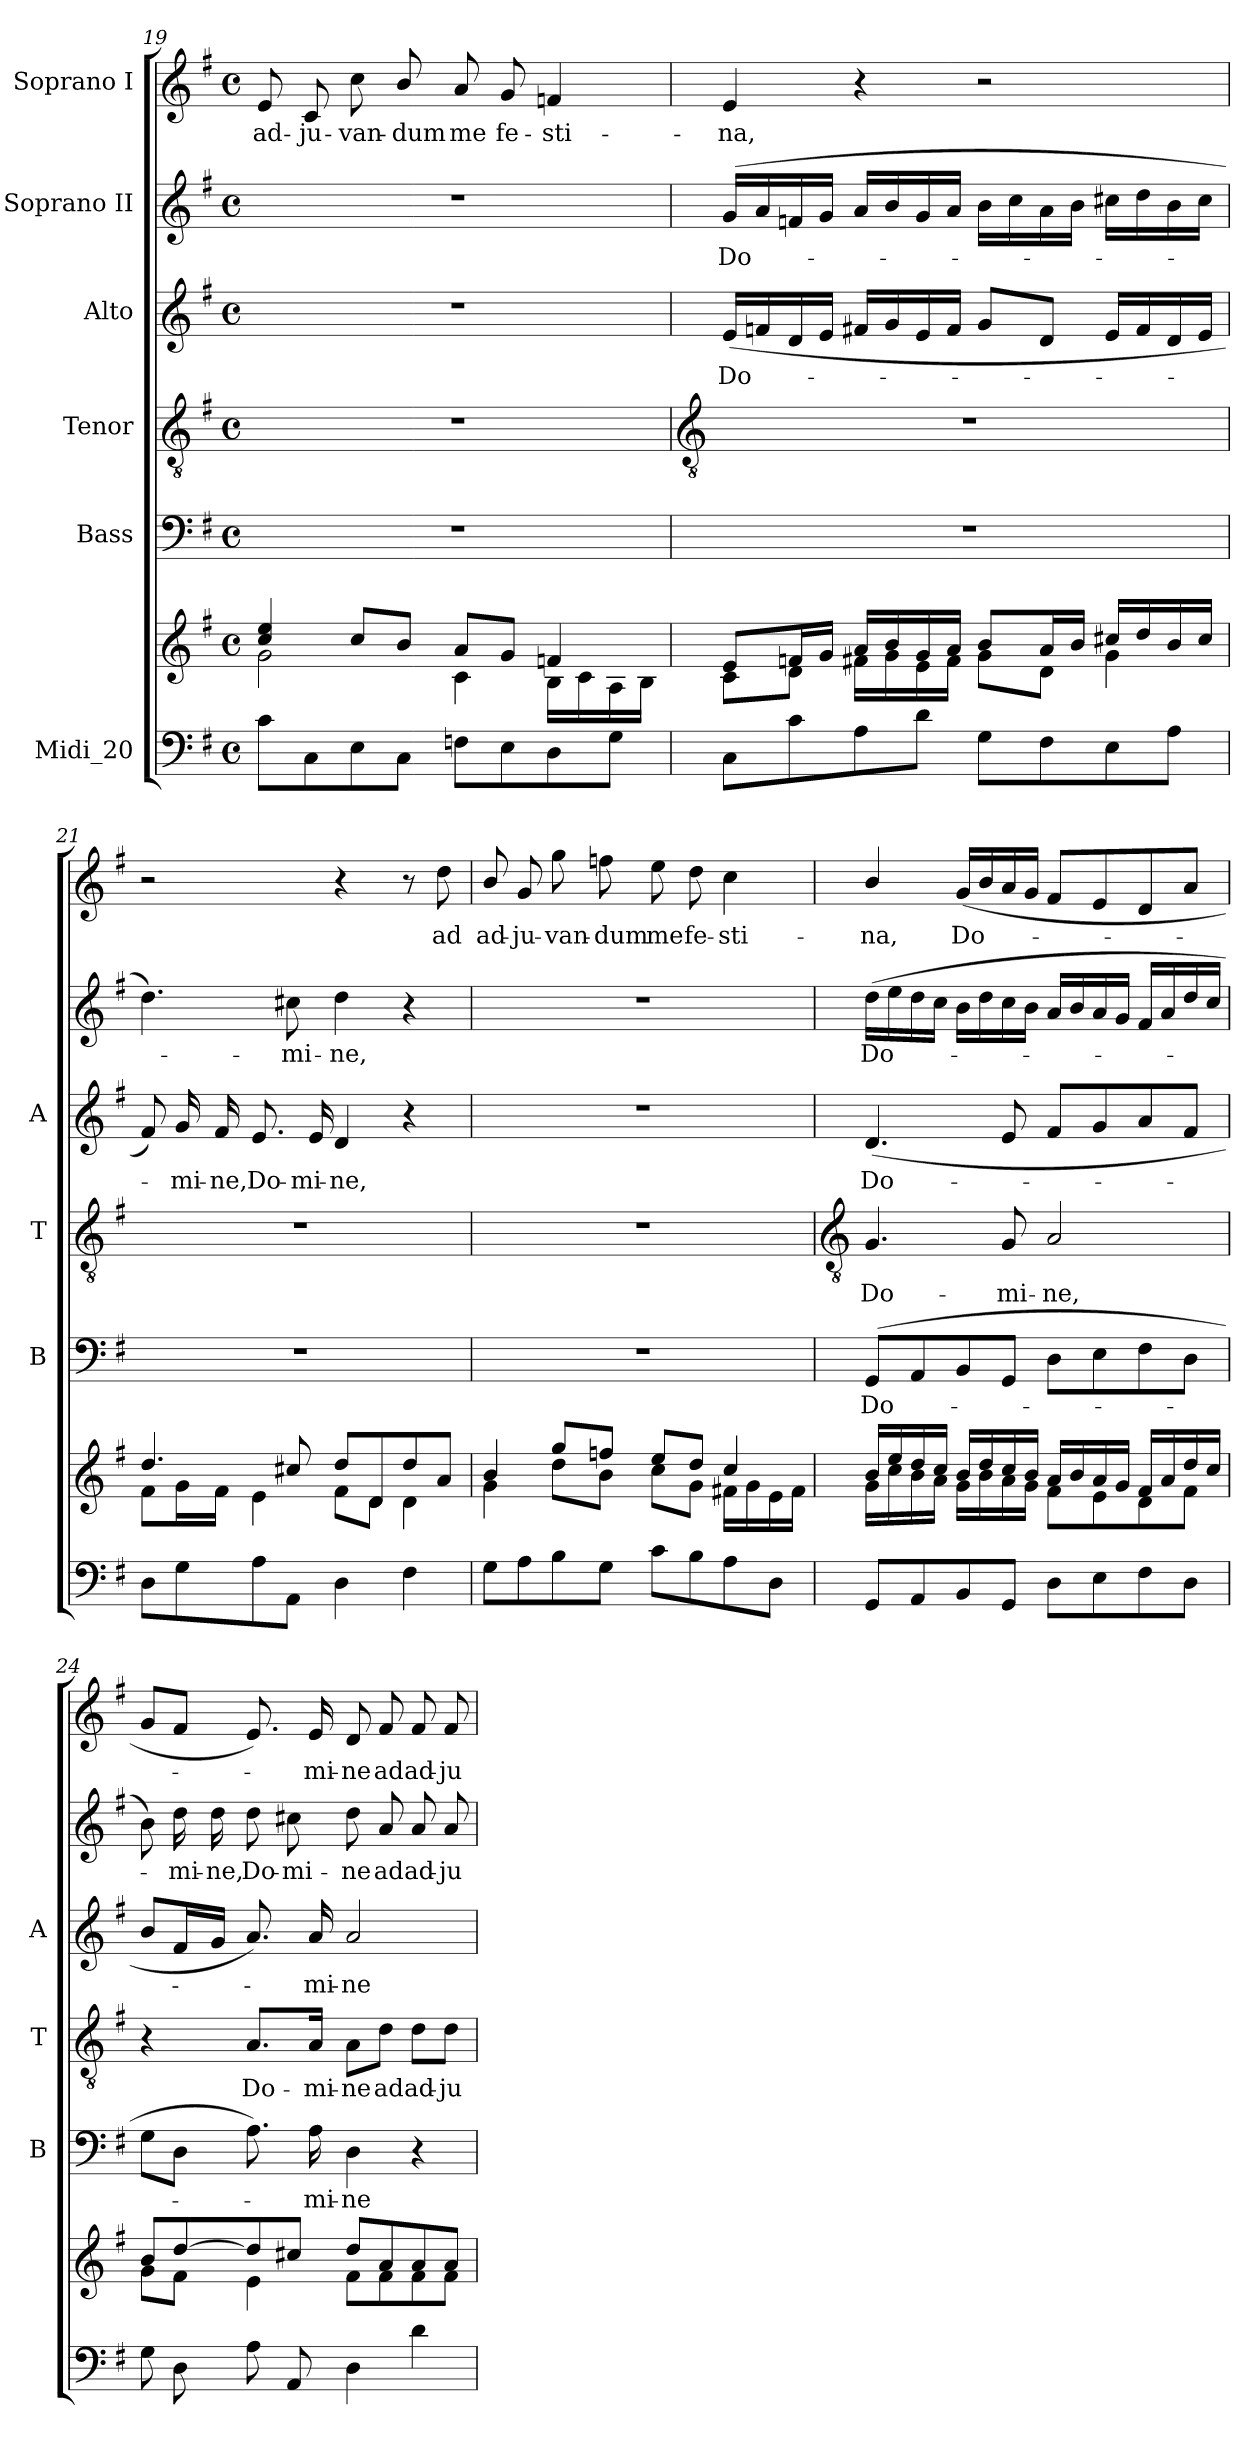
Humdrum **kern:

**kern	**kern	**kern	**text	**kern	**text	**kern	**text	**kern	**text	**kern	**text
*part6	*part6	*part5	*part5	*part4	*part4	*part3	*part3	*part2	*part2	*part1	*part1
*staff7	*staff6	*staff5	*staff5	*staff4	*staff4	*staff3	*staff3	*staff2	*staff2	*staff1	*staff1
*I"Midi_20	*	*I"Bass	*	*I"Tenor	*	*I"Alto	*	*I"Soprano II	*	*I"Soprano I	*
*	*	*I'B	*	*I'T	*	*I'A	*	*	*	*	*
*clefF4	*clefG2	*clefF4	*	*clefGv2	*	*clefG2	*	*clefG2	*	*clefG2	*
*k[f#]	*k[f#]	*k[f#]	*	*k[f#]	*	*k[f#]	*	*k[f#]	*	*k[f#]	*
*G:	*G:	*G:	*	*G:	*	*G:	*	*G:	*	*G:	*
*M4/4	*M4/4	*M4/4	*	*M4/4	*	*M4/4	*	*M4/4	*	*M4/4	*
*met(c)	*met(c)	*met(c)	*	*met(c)	*	*met(c)	*	*met(c)	*	*met(c)	*
=19	=19	=19	=19	=19	=19	=19	=19	=19	=19	=19	=19
*	*^	*	*	*	*	*	*	*	*	*	*
!	!	!	!	!	!	!	!	!	!	!	!	!LO:LY:b
8cL	4cc/ 4ee/	2g\	1r	.	1r	.	1r	.	1r	.	8e	ad-
!	!	!	!	!	!	!	!	!	!	!	!	!LO:LY:b
8C	.	.	.	.	.	.	.	.	.	.	8c	-ju-
!	!	!	!	!	!	!	!	!	!	!	!	!LO:LY:b
8E	8cc/L	.	.	.	.	.	.	.	.	.	8cc	-van-
!	!	!	!	!	!	!	!	!	!	!	!	!LO:LY:b
8CJ	8b/J	.	.	.	.	.	.	.	.	.	8b/	-dum
!	!	!	!	!	!	!	!	!	!	!	!	!LO:LY:b
8FnL	8a/L	4c\	.	.	.	.	.	.	.	.	8a	me
!	!	!	!	!	!	!	!	!	!	!	!	!LO:LY:b
8E	8g/J	.	.	.	.	.	.	.	.	.	8g	fe-
!	!	!	!	!	!	!	!	!	!	!	!	!LO:LY:b
8D	4fn/	16B\LL	.	.	.	.	.	.	.	.	4fn	-sti-
.	.	16c\	.	.	.	.	.	.	.	.	.	.
8GJ	.	16A\	.	.	.	.	.	.	.	.	.	.
.	.	16B\JJ	.	.	.	.	.	.	.	.	.	.
!!LO:LB:g=z
=20	=20	=20	=20	=20	=20	=20	=20	=20	=20	=20	=20	=20
*	*	*	*	*	*clefGv2	*	*	*	*	*	*	*
!	!	!	!	!	!	!	!	!LO:LY:b	!	!LO:LY:b	!	!LO:LY:b
8CL	8e/L	8c\L	1r	.	1r	.	(<16eLL	Do-	(<16gLL	Do-	4e	-na,
.	.	.	.	.	.	.	16fn	.	16a	.	.	.
8c	16fn/L	8d\J	.	.	.	.	16d	.	16fn	.	.	.
.	16g/JJ	.	.	.	.	.	16eJJ	.	16gJJ	.	.	.
8A	16a/LL	16f#X\LL	.	.	.	.	16f#XLL	.	16aLL	.	4r	.
.	16b/	16g\	.	.	.	.	16g	.	16b	.	.	.
8dJ	16g/	16e\	.	.	.	.	16e	.	16g	.	.	.
.	16a/JJ	16f#\JJ	.	.	.	.	16f#JJ	.	16aJJ	.	.	.
8GL	8b/L	8g\L	.	.	.	.	8gL	.	16bLL	.	2r	.
.	.	.	.	.	.	.	.	.	16cc	.	.	.
8F#	16a/L	8d\J	.	.	.	.	8dJ	.	16a	.	.	.
.	16b/JJ	.	.	.	.	.	.	.	16bJJ	.	.	.
8E	16cc#X/LL	4g\	.	.	.	.	16eLL	.	16cc#XLL	.	.	.
.	16dd/	.	.	.	.	.	16f#	.	16dd	.	.	.
8AJ	16b/	.	.	.	.	.	16d	.	16b	.	.	.
.	16cc#/JJ	.	.	.	.	.	16eJJ	.	16cc#JJ	.	.	.
=21	=21	=21	=21	=21	=21	=21	=21	=21	=21	=21	=21	=21
8DL	4.dd/	8f#\L	1r	.	1r	.	8f#)	.	4.dd)	.	2r	.
!	!	!	!	!	!	!	!	!LO:LY:b	!	!	!	!
8G	.	16g\L	.	.	.	.	16g	mi-	.	.	.	.
!	!	!	!	!	!	!	!	!LO:LY:b	!	!	!	!
.	.	16f#\JJ	.	.	.	.	16f#	-ne,	.	.	.	.
!	!	!	!	!	!	!	!	!LO:LY:b	!	!	!	!
8A	.	4e\	.	.	.	.	8.e	Do-	.	.	.	.
!	!	!	!	!	!	!	!	!	!	!LO:LY:b	!	!
8AAJ	8cc#X/	.	.	.	.	.	.	.	8cc#X	mi-	.	.
!	!	!	!	!	!	!	!	!LO:LY:b	!	!	!	!
.	.	.	.	.	.	.	16e	-mi-	.	.	.	.
!	!	!	!	!	!	!	!	!LO:LY:b	!	!LO:LY:b	!	!
4D	8dd/L	8f#\L	.	.	.	.	4d	-ne,	4dd	-ne,	4r	.
.	8d/	8d\J	.	.	.	.	.	.	.	.	.	.
4F#	8dd/	4d\	.	.	.	.	4r	.	4r	.	8r	.
!	!	!	!	!	!	!	!	!	!	!	!	!LO:LY:b
.	8a/J	.	.	.	.	.	.	.	.	.	8dd	ad
=22	=22	=22	=22	=22	=22	=22	=22	=22	=22	=22	=22	=22
!	!	!	!	!	!	!	!	!	!	!	!	!LO:LY:b
8GL	4b/	4g\	1r	.	1r	.	1r	.	1r	.	8b/	ad-
!	!	!	!	!	!	!	!	!	!	!	!	!LO:LY:b
8A	.	.	.	.	.	.	.	.	.	.	8g	-ju-
!	!	!	!	!	!	!	!	!	!	!	!	!LO:LY:b
8B	8gg/L	8dd\L	.	.	.	.	.	.	.	.	8gg	-van-
!	!	!	!	!	!	!	!	!	!	!	!	!LO:LY:b
8GJ	8ffn/J	8b\J	.	.	.	.	.	.	.	.	8ffn	-dum
!	!	!	!	!	!	!	!	!	!	!	!	!LO:LY:b
8cL	8ee/L	8cc\L	.	.	.	.	.	.	.	.	8ee	me
!	!	!	!	!	!	!	!	!	!	!	!	!LO:LY:b
8B	8dd/J	8g\J	.	.	.	.	.	.	.	.	8dd	fe-
!	!	!	!	!	!	!	!	!	!	!	!	!LO:LY:b
8A	4cc/	16f#X\LL	.	.	.	.	.	.	.	.	4cc	-sti-
.	.	16g\	.	.	.	.	.	.	.	.	.	.
8DJ	.	16e\	.	.	.	.	.	.	.	.	.	.
.	.	16f#\JJ	.	.	.	.	.	.	.	.	.	.
!!LO:LB:g=z
=23	=23	=23	=23	=23	=23	=23	=23	=23	=23	=23	=23	=23
*	*	*	*	*	*clefGv2	*	*	*	*	*	*	*
!	!	!	!	!LO:LY:b	!	!LO:LY:b	!	!LO:LY:b	!	!LO:LY:b	!	!LO:LY:b
8GGL	16b/LL	16g\LL	(<8GGL	Do-	4.G	Do-	(<4.d	Do-	(<16ddLL	Do-	4b/	-na,
.	16ee/	16cc\	.	.	.	.	.	.	16ee	.	.	.
8AA	16dd/	16b\	8AA	.	.	.	.	.	16dd	.	.	.
.	16cc/JJ	16a\JJ	.	.	.	.	.	.	16ccJJ	.	.	.
!	!	!	!	!	!	!	!	!	!	!	!	!LO:LY:b
8BB	16b/LL	16g\LL	8BB	.	.	.	.	.	16bLL	.	(<16gLL	Do-
.	16dd/	16b\	.	.	.	.	.	.	16dd	.	16b	.
!	!	!	!	!	!	!LO:LY:b	!	!	!	!	!	!
8GGJ	16cc/	16a\	8GGJ	.	8G	-mi-	8e	.	16cc	.	16a	.
.	16b/JJ	16g\JJ	.	.	.	.	.	.	16bJJ	.	16gJJ	.
!	!	!	!	!	!	!LO:LY:b	!	!	!	!	!	!
8DL	16a/LL	8f#\L	8DL	.	2A	-ne,	8f#L	.	16aLL	.	8f#L	.
.	16b/	.	.	.	.	.	.	.	16b	.	.	.
8E	16a/	8e\	8E	.	.	.	8g	.	16a	.	8e	.
.	16g/JJ	.	.	.	.	.	.	.	16gJJ	.	.	.
8F#	16f#/LL	8d\	8F#	.	.	.	8a	.	16f#LL	.	8d	.
.	16a/	.	.	.	.	.	.	.	16a	.	.	.
8DJ	16dd/	8f#\J	8DJ	.	.	.	8f#J	.	16dd	.	8aJ	.
.	16cc/JJ	.	.	.	.	.	.	.	16ccJJ	.	.	.
=24	=24	=24	=24	=24	=24	=24	=24	=24	=24	=24	=24	=24
8GL	8b/L	8g\L	8GL	.	4r	.	8bL	.	8b)	.	8gL	.
!	!	!	!	!	!	!	!	!	!	!LO:LY:b	!	!
8D	[8dd/	8f#\J	8DJ	.	.	.	16f#L	.	16dd	mi-	8f#J	.
!	!	!	!	!	!	!	!	!	!	!LO:LY:b	!	!
.	.	.	.	.	.	.	16gJJ	.	16dd	-ne,	.	.
!	!	!	!	!	!	!LO:LY:b	!	!	!	!LO:LY:b	!	!
8A	8dd/]	4e\	8.A)	.	8.A/L	Do-	8.a)	.	8dd	Do-	8.e)	.
!	!	!	!	!	!	!	!	!	!	!LO:LY:b	!	!
8AA	8cc#X/J	.	.	.	.	.	.	.	8cc#X	-mi-	.	.
!	!	!	!	!LO:LY:b	!	!LO:LY:b	!	!LO:LY:b	!	!	!	!LO:LY:b
.	.	.	16A	-mi-	16A/Jk	-mi-	16a	mi-	.	.	16e	mi-
!	!	!	!	!LO:LY:b	!	!LO:LY:b	!	!LO:LY:b	!	!LO:LY:b	!	!LO:LY:b
4D	8dd/L	8f#\L	4D	-ne	8A\L	-ne	2a	-ne	8dd	-ne	8d	-ne
!	!	!	!	!	!	!LO:LY:b	!	!	!	!LO:LY:b	!	!LO:LY:b
.	8a/	8f#\	.	.	8d\J	ad	.	.	8a	ad	8f#	ad
!	!	!	!	!	!	!LO:LY:b	!	!	!	!LO:LY:b	!	!LO:LY:b
4d	8a/	8f#\	4r	.	8d\L	ad-	.	.	8a	ad-	8f#	ad-
!	!	!	!	!	!	!LO:LY:b	!	!	!	!LO:LY:b	!	!LO:LY:b
.	8a/J	8f#\J	.	.	8d\J	-ju-	.	.	8a	-ju-	8f#	-ju-
*	*v	*v	*	*	*	*	*	*	*	*	*	*
=	=	=	=	=	=	=	=	=	=	=	=
*-	*-	*-	*-	*-	*-	*-	*-	*-	*-	*-	*-
